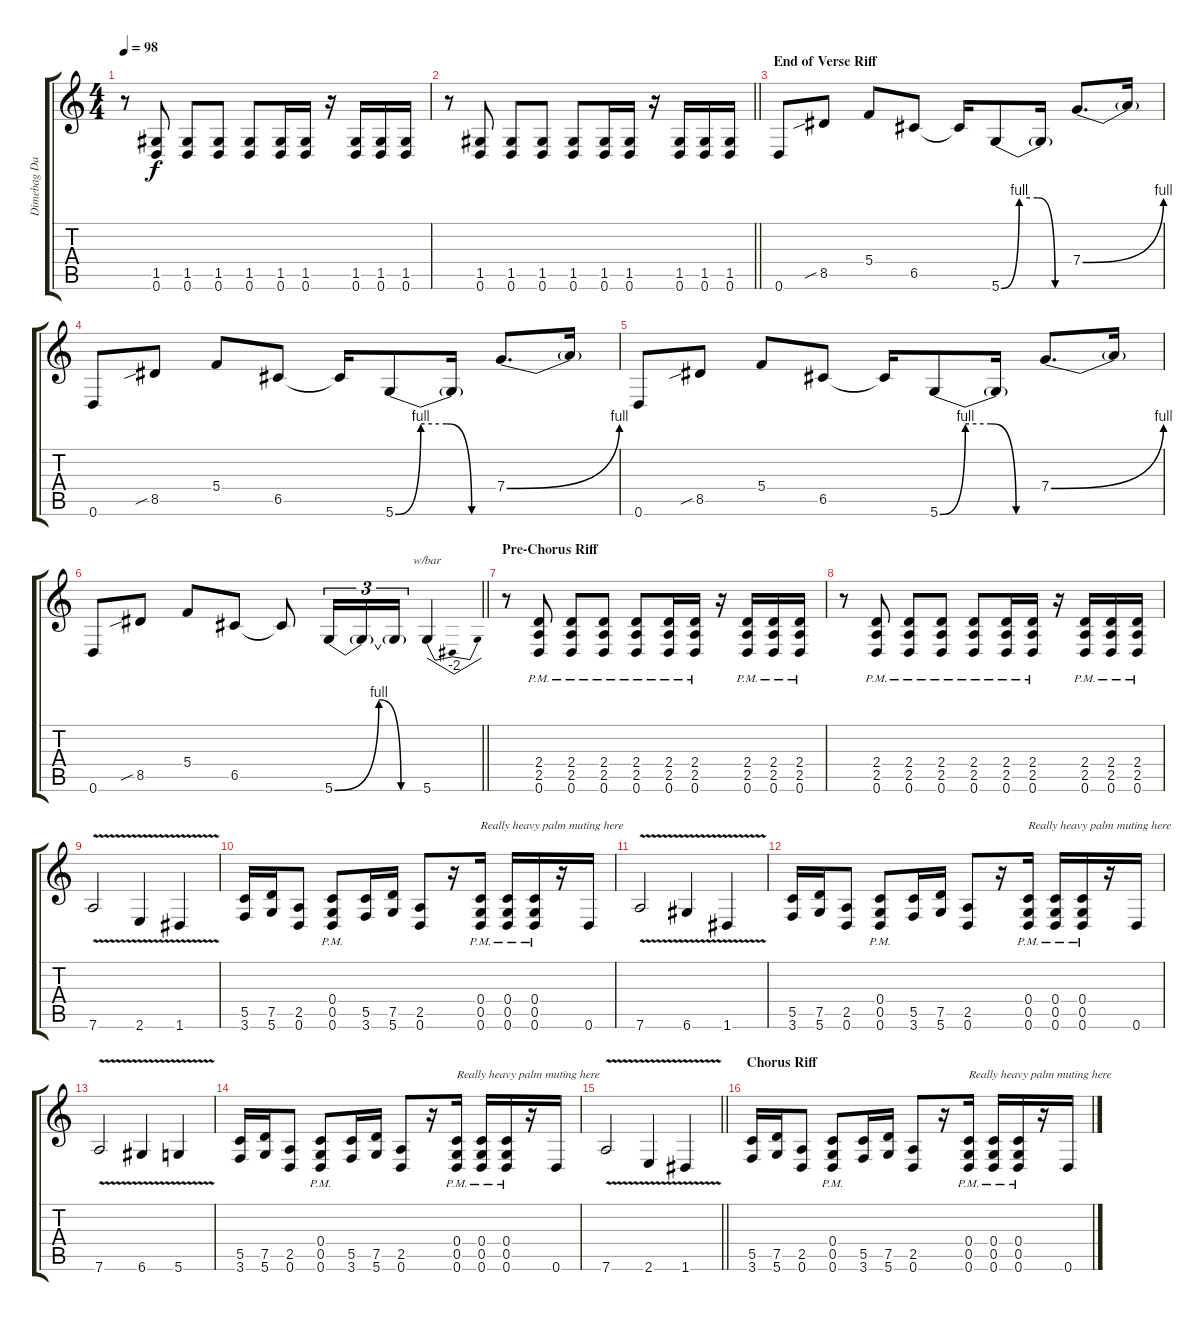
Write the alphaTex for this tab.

\track ("Dimebag Darrell" "Dimebag Da") {instrument overdrivenguitar}
\staff {score tabs}
\tuning (D4 A3 F3 C3 G2 D2) {hide}
\ts (4 4)
\tempo 98
\clef g2
\ks c
r.8{dy f} (1.5 0.6).8{instrument overdrivenguitar} (1.5 0.6).8 (1.5 0.6).8 (1.5 0.6).8 (1.5 0.6).16 (1.5 0.6).16 r.16 (1.5 0.6).16 (1.5 0.6).16 (1.5 0.6).16 |
\barLineRight lightlight
r.8 (1.5 0.6).8 (1.5 0.6).8 (1.5 0.6).8 (1.5 0.6).8 (1.5 0.6).16 (1.5 0.6).16 r.16 (1.5 0.6).16 (1.5 0.6).16 (1.5 0.6).16 |
\section ("" "End of Verse Riff")
0.6.8 8.5{sib}.8 5.4.8 6.5.8 6.5{t}.16 5.6{be (custom 0 0 15 4 30 4 45 0 60 0)}.8 5.6{t}.16 7.4{be (bend 0 0 60 4)}.8{d} 7.4{t}.16 |
0.6.8 8.5{sib}.8 5.4.8 6.5.8 6.5{t}.16 5.6{be (custom 0 0 15 4 30 4 45 0 60 0)}.8 5.6{t}.16 7.4{be (bend 0 0 60 4)}.8{d} 7.4{t}.16 |
0.6.8 8.5{sib}.8 5.4.8 6.5.8 6.5{t}.16 5.6{be (custom 0 0 15 4 30 4 45 0 60 0)}.8 5.6{t}.16 7.4{be (bend 0 0 60 4)}.8{d} 7.4{t}.16 |
\barLineRight lightlight
0.6.8 8.5{sib}.8 5.4.8 6.5.8 6.5{t}.8 5.6{be (custom 0 0 30 4 45 0 60 0)}.16{tu (3 2)} 5.6{t}.16{tu (3 2)} 5.6{t}.16{tu (3 2)} 5.6.4{tbe (dip default 0 0 30 -8 60 0)} |
\section ("" "Pre-Chorus Riff")
r.8 (2.4{pm} 2.5{pm} 0.6{pm}).8 (2.4{pm} 2.5{pm} 0.6{pm}).8 (2.4{pm} 2.5{pm} 0.6{pm}).8 (2.4{pm} 2.5{pm} 0.6{pm}).8 (2.4{pm} 2.5{pm} 0.6{pm}).16 (2.4{pm} 2.5{pm} 0.6{pm}).16 r.16 (2.4{pm} 2.5{pm} 0.6{pm}).16 (2.4{pm} 2.5{pm} 0.6{pm}).16 (2.4{pm} 2.5{pm} 0.6{pm}).16 |
r.8 (2.4{pm} 2.5{pm} 0.6{pm}).8 (2.4{pm} 2.5{pm} 0.6{pm}).8 (2.4{pm} 2.5{pm} 0.6{pm}).8 (2.4{pm} 2.5{pm} 0.6{pm}).8 (2.4{pm} 2.5{pm} 0.6{pm}).16 (2.4{pm} 2.5{pm} 0.6{pm}).16 r.16 (2.4{pm} 2.5{pm} 0.6{pm}).16 (2.4{pm} 2.5{pm} 0.6{pm}).16 (2.4{pm} 2.5{pm} 0.6{pm}).16 |
7.6{v}.2{instrument overdrivenguitar} 2.6{v}.4 1.6{v}.4 |
(5.5 3.6).16 (7.5 5.6).16 (2.5 0.6).8 (0.4{pm} 0.5{pm} 0.6{pm}).8 (5.5 3.6).16 (7.5 5.6).16 (2.5 0.6).8 r.16 (0.4{pm} 0.5{pm} 0.6{pm}).16{txt "Really heavy palm muting here"} (0.4{pm} 0.5{pm} 0.6{pm}).16 (0.4{pm} 0.5{pm} 0.6{pm}).16 r.16 0.6.16 |
7.6{v}.2 6.6{v}.4 1.6{v}.4 |
(5.5 3.6).16 (7.5 5.6).16 (2.5 0.6).8 (0.4{pm} 0.5{pm} 0.6{pm}).8 (5.5 3.6).16 (7.5 5.6).16 (2.5 0.6).8 r.16 (0.4{pm} 0.5{pm} 0.6{pm}).16{txt "Really heavy palm muting here"} (0.4{pm} 0.5{pm} 0.6{pm}).16 (0.4{pm} 0.5{pm} 0.6{pm}).16 r.16 0.6.16 |
7.6{v}.2 6.6{v}.4 5.6{v}.4 |
(5.5 3.6).16 (7.5 5.6).16 (2.5 0.6).8 (0.4{pm} 0.5{pm} 0.6{pm}).8 (5.5 3.6).16 (7.5 5.6).16 (2.5 0.6).8 r.16 (0.4{pm} 0.5{pm} 0.6{pm}).16{txt "Really heavy palm muting here"} (0.4{pm} 0.5{pm} 0.6{pm}).16 (0.4{pm} 0.5{pm} 0.6{pm}).16 r.16 0.6.16 |
\barLineRight lightlight
7.6{v}.2 2.6{v}.4 1.6{v}.4 |
\section ("" "Chorus Riff")
(5.5 3.6).16 (7.5 5.6).16 (2.5 0.6).8 (0.4{pm} 0.5{pm} 0.6{pm}).8 (5.5 3.6).16 (7.5 5.6).16 (2.5 0.6).8 r.16 (0.4{pm} 0.5{pm} 0.6{pm}).16{txt "Really heavy palm muting here"} (0.4{pm} 0.5{pm} 0.6{pm}).16 (0.4{pm} 0.5{pm} 0.6{pm}).16 r.16 0.6.16
